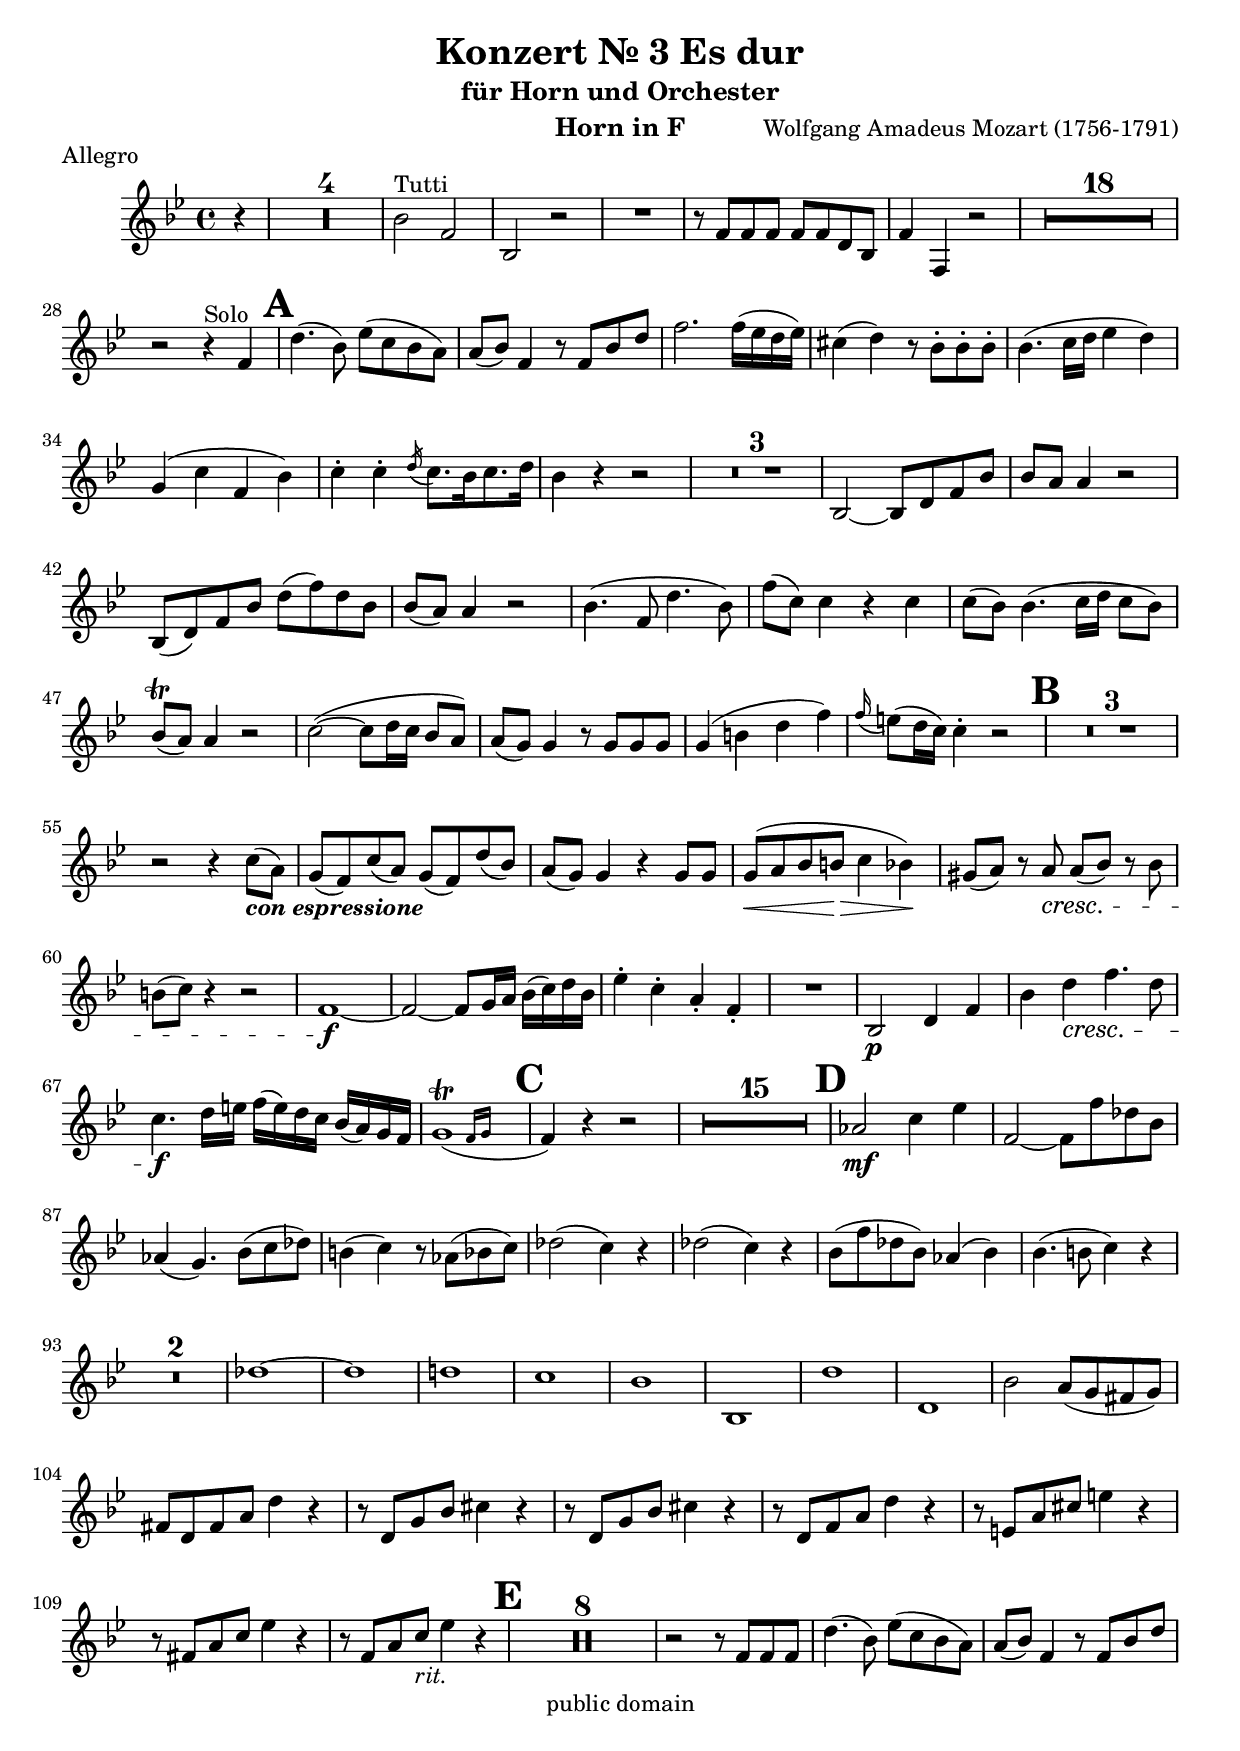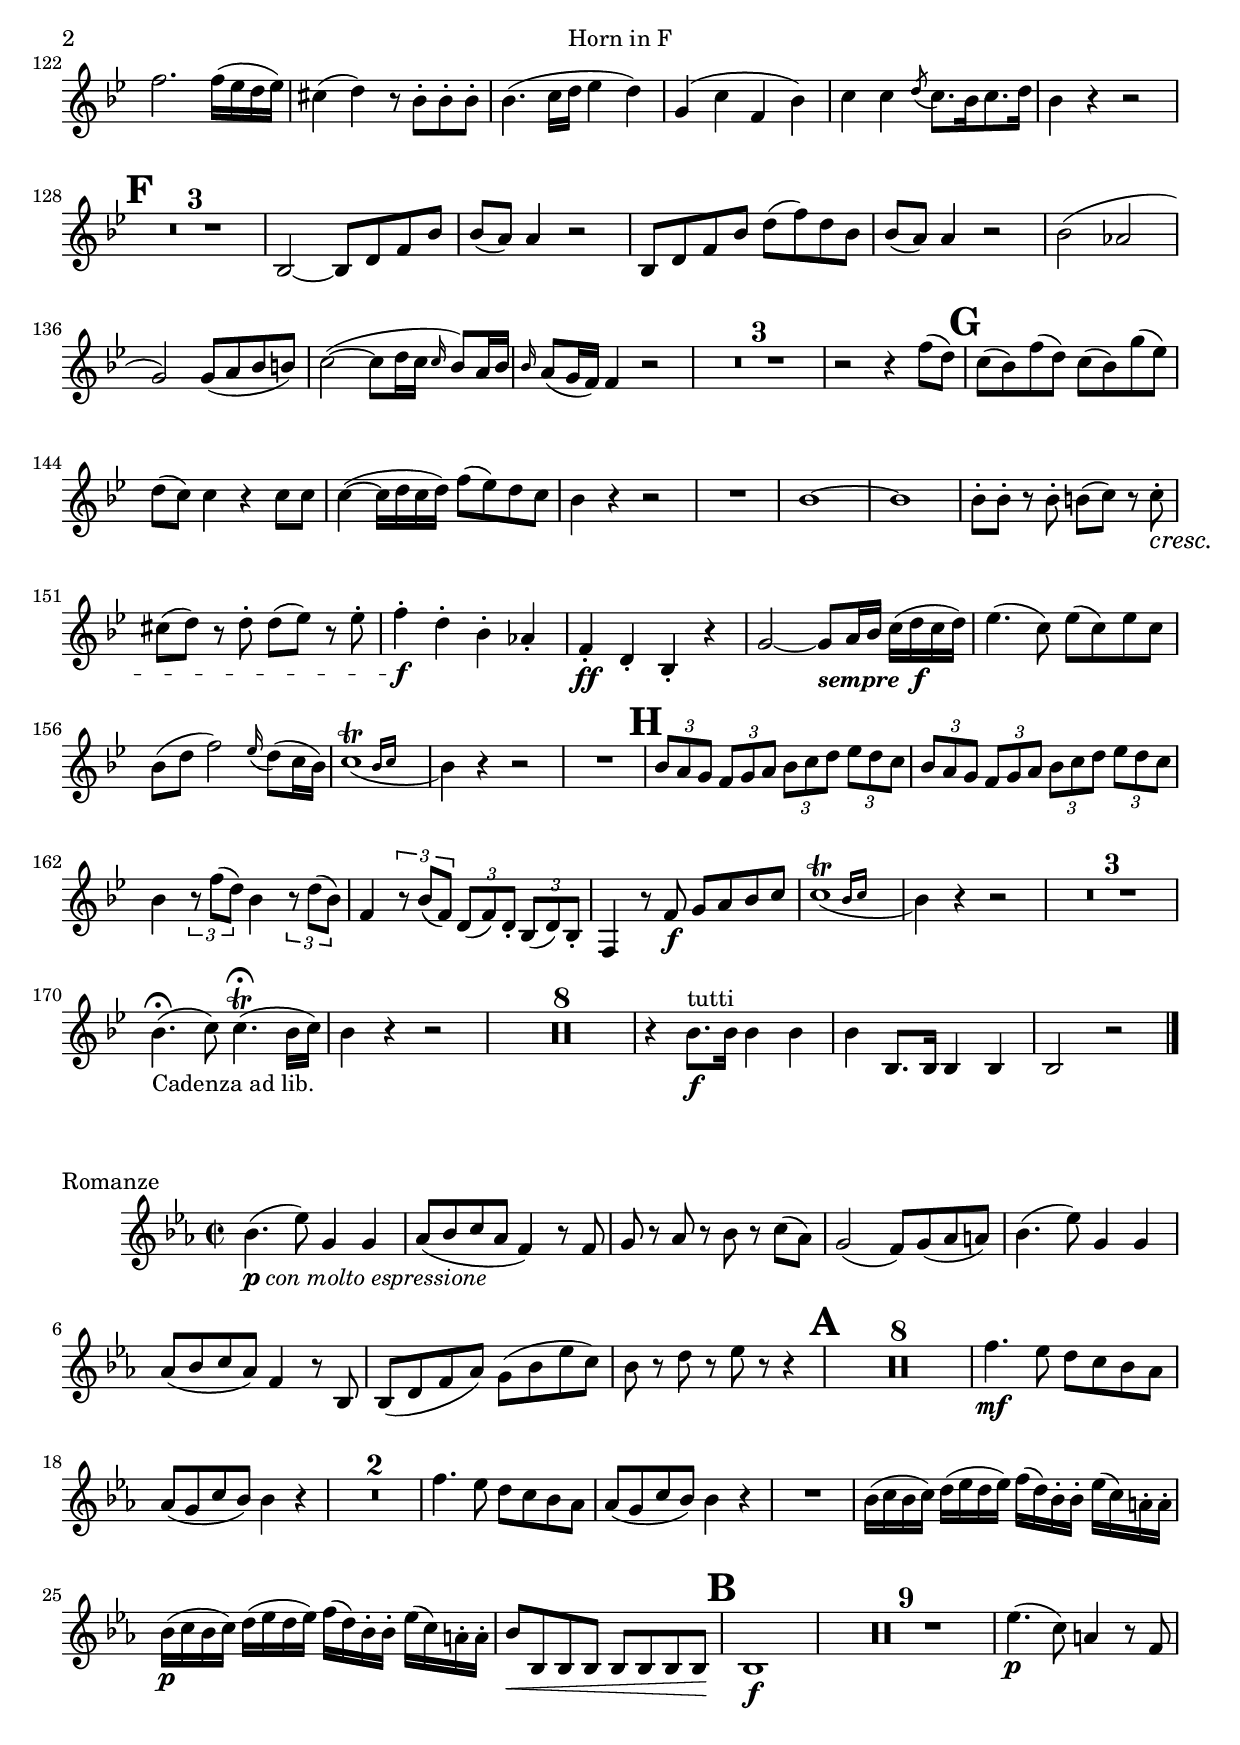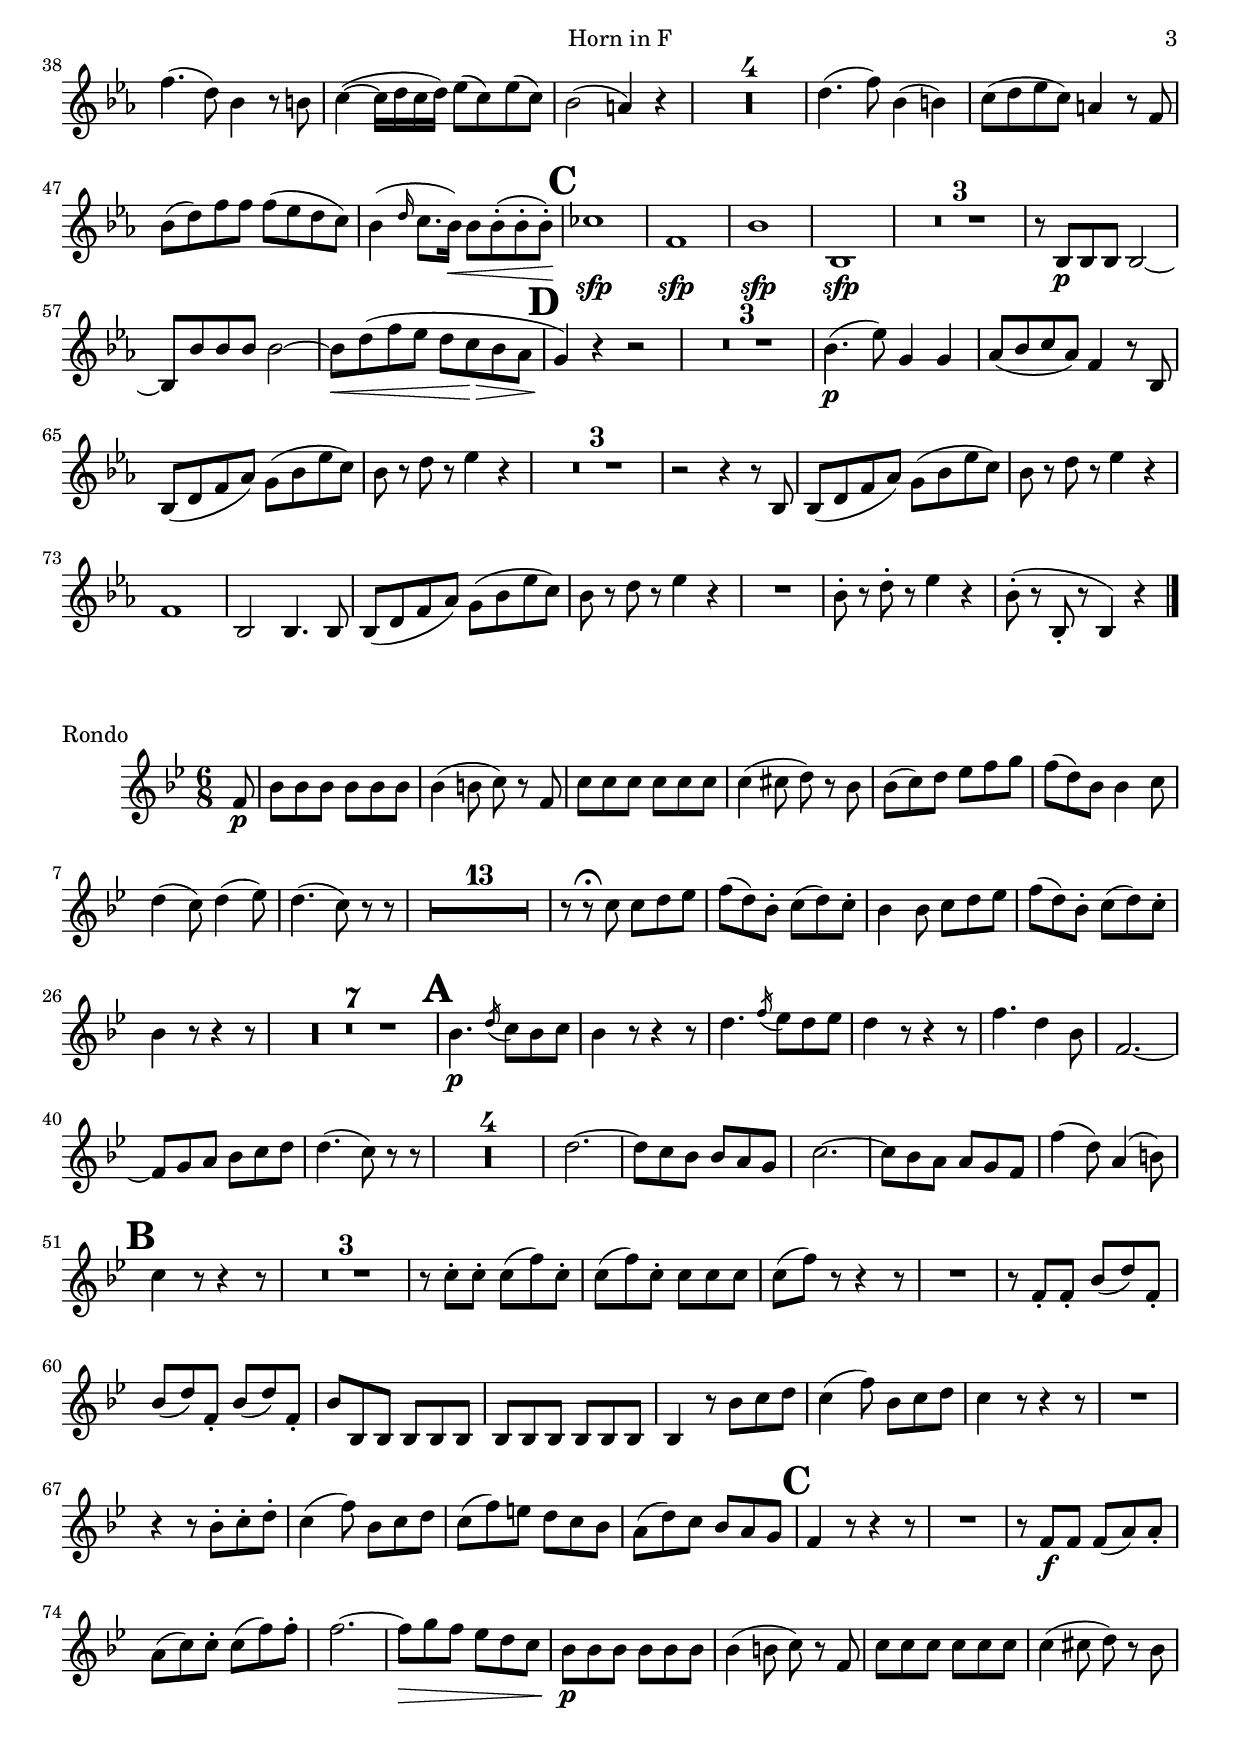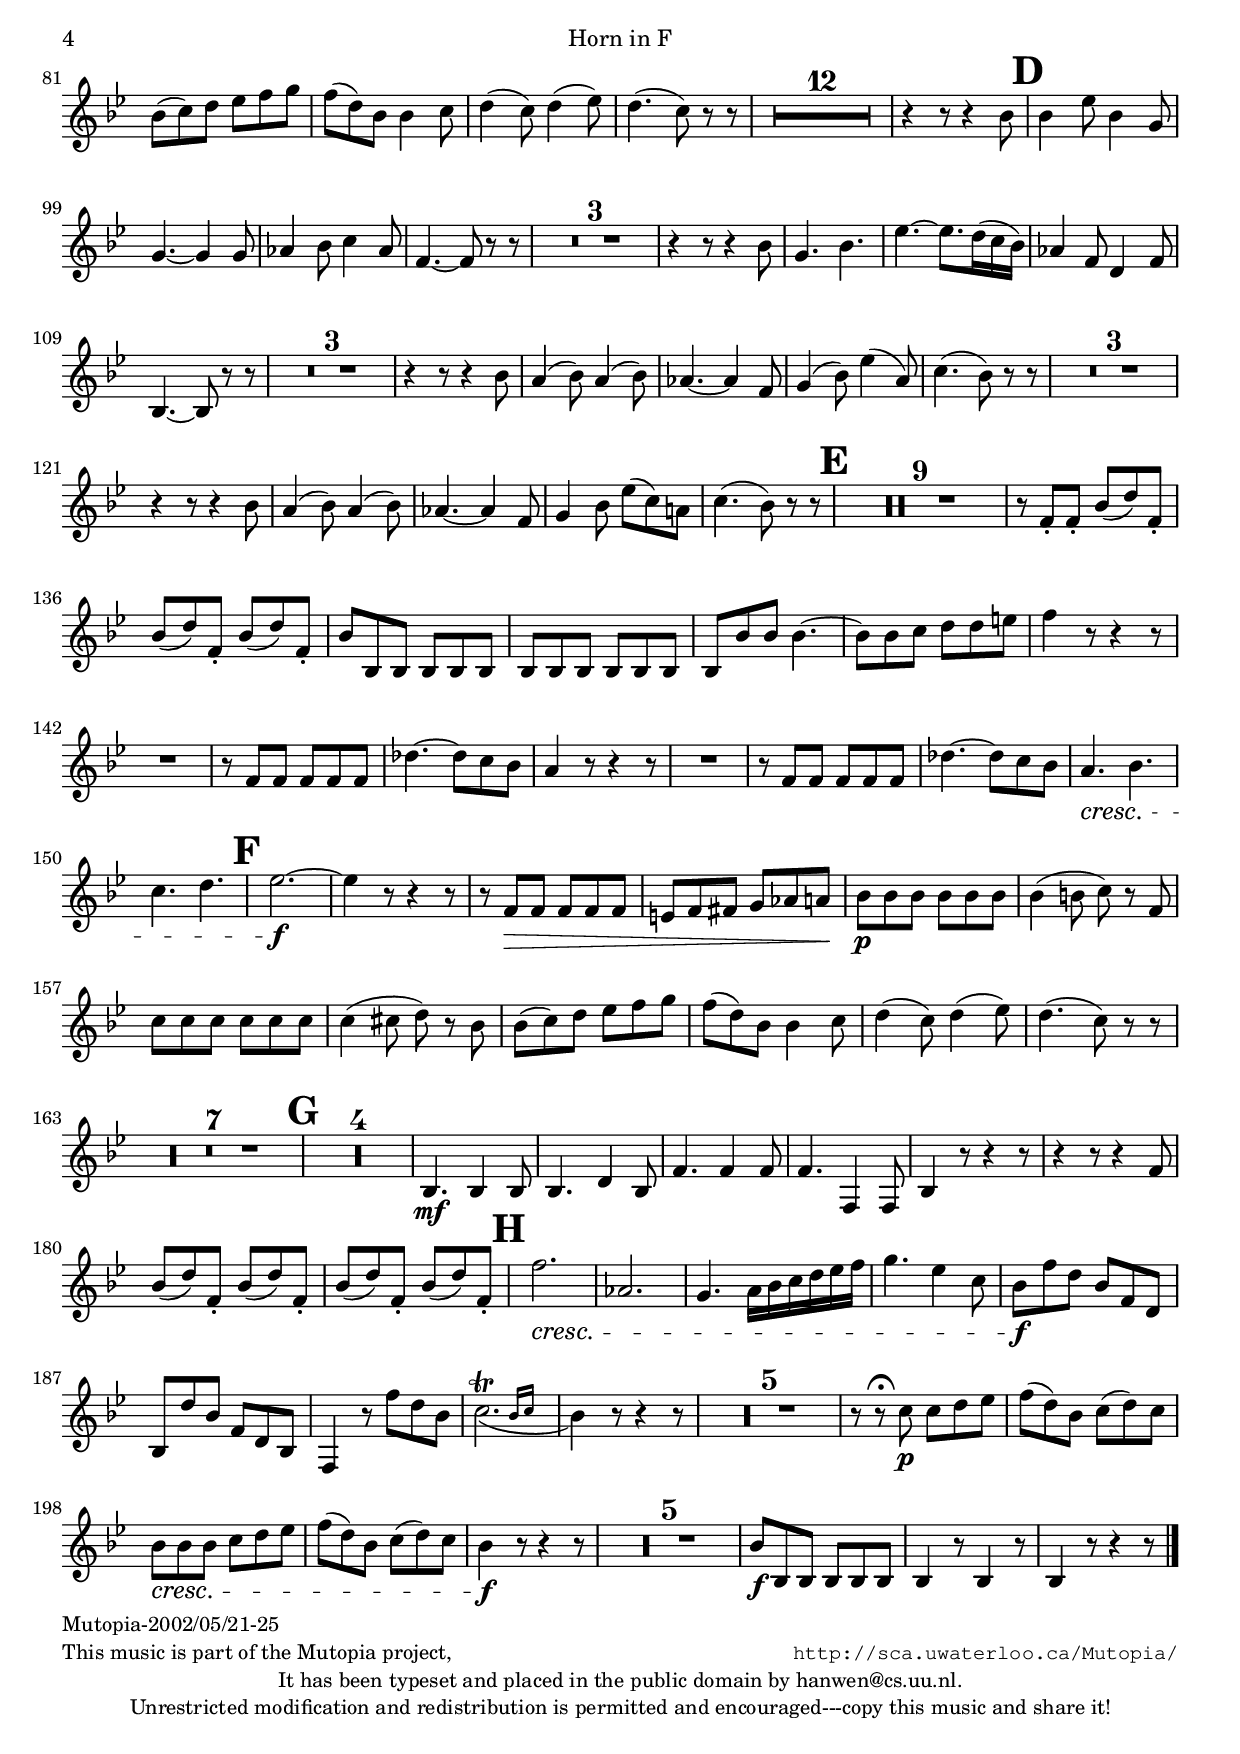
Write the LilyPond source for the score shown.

\header{
  title = "Konzert Nr. 3 Es dur"
  subtitle = "für Horn und Orchester"
  composer = "Wolfgang Amadeus Mozart (1756-1791)"
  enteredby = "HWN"
  opus = "KV 447"

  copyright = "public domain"
  instrument = "Horn in F"
  editor = "Henri Kling"
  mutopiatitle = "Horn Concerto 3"
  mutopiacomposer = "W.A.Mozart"
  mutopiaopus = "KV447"
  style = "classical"
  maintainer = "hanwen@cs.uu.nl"
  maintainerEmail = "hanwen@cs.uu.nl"
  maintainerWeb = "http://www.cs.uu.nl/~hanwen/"	
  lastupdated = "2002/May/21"
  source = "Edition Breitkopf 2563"
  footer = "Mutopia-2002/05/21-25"

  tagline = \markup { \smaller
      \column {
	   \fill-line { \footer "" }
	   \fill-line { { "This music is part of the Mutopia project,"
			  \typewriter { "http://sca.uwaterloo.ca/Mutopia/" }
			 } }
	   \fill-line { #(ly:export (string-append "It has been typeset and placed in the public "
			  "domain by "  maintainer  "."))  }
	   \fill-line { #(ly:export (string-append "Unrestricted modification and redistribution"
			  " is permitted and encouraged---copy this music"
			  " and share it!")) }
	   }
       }
}
%{

This is the Mozart 3 for horn.  It's from an Edition Breitkopf EB
2563, edited by Henri Kling. Henri Kling (1842-1918) was a horn
virtuoso that taught in Geneva. 

%}

\version "2.9.16"

% 

longgrace = \override Stem  #'stroke-style = #'()
endlonggrace = \revert Stem #'stroke-style
ritenuto = \markup { \italic  "rit." }

\version "2.10.0"
  
cresc =  {
    #(ly:export (make-event-chord (list (make-span-event 'CrescendoEvent START)))) 
    \set crescendoText =  \markup { \italic \bold "cresc." }
    \set crescendoSpanner =  #'text
}

\layout {
    \context {
        \Score
        skipBars = ##t
        midiInstrument = #"french horn"
        %% try to mimic Breitkopf
        \override RehearsalMark #'padding = #1
        \override MultiMeasureRest #'padding = #0.5
        restNumberThreshold = #1

	\override RehearsalMark #'font-series = #'bold
	\override RehearsalMark #'font-size = #4.5

        \override Beam #'thickness = #0.6
        \override Beam #'space-function = #(lambda (beam mult) 0.8)
    }
    \context {
        \Staff
        \override VerticalAxisGroup #'minimum-Y-extent = #'(-2.5 . 3.5)
    }
}

\paper{

    % #(define fonts my-sheet)

    % stress page breaking on a6 paper:
    % line-width = 80 \mm
    % paper-width = 105 \mm
    % paper-height = 149 \mm
    
    indent = 10. \mm
    line-width = 189. \mm
    ragged-last-bottom = ##f

}


\version "2.3.4"
% 

longgrace = \override Stem  #'stroke-style = #'()
endlonggrace = \revert Stem #'stroke-style
ritenuto = \markup { \italic  "rit." }

\version "2.10.0"
  
cresc =  {
    #(ly:export (make-event-chord (list (make-span-event 'CrescendoEvent START)))) 
    \set crescendoText =  \markup { \italic \bold "cresc." }
    \set crescendoSpanner =  #'text
}

\layout {
    \context {
        \Score
        skipBars = ##t
        midiInstrument = #"french horn"
        %% try to mimic Breitkopf
        \override RehearsalMark #'padding = #1
        \override MultiMeasureRest #'padding = #0.5
        restNumberThreshold = #1

	\override RehearsalMark #'font-series = #'bold
	\override RehearsalMark #'font-size = #4.5

        \override Beam #'thickness = #0.6
        \override Beam #'space-function = #(lambda (beam mult) 0.8)
    }
    \context {
        \Staff
        \override VerticalAxisGroup #'minimum-Y-extent = #'(-2.5 . 3.5)
    }
}

\paper{

    % #(define fonts my-sheet)

    % stress page breaking on a6 paper:
    % line-width = 80 \mm
    % paper-width = 105 \mm
    % paper-height = 149 \mm
    
    indent = 10. \mm
    line-width = 189. \mm
    ragged-last-bottom = ##f

}



allegro =
	
	\relative c'
{
	\time 4/4
	\key c \major
	\partial 4
	r4 
	|
	R1*4
	c'2^"Tutti" g
	c, r
	R1*1
	r8 g' g g  g g e c
	g'4 g, r2
	R1*18
	r2 r4^"Solo" g'4 |
	\mark "A"
	e'4. ( c8)  f[ (d c  b) ]
	 b[( c)] g4 r8  g[ c e]
	g2.   g16[( f e  f)]
	dis4 ( e4) r8  c8[-. c-. c-.]
	c4.(  d16[ e]  f4  e)
	a,( d g, c)
	d-. d-. \grace {
  \override Stem  #'stroke-style = #"grace"
   e16( 
  \revert Stem #'stroke-style }
 d8.[) c16 d8. e16]
	c4 r r2
	R1*3
	c,2 ~  c8[ e g c]
	 c[  b ] b4 r2
	 c,8[ ( e) g c]  e[( g) e c]
	 c[( b)] b4 r2
	c4.( g8 e'4. c8)
	 g'[( d) ] d4 r4 d
	 d8[ ( c)] c4.(  d16[ e]  d8[  c)]
	 c8[(\trill  b)] b4 r2 |
	d2( ~   d8[ e16 d]  c8[  b)] |
	 b[( a)] a4 r8  a[ a a]
	a4( cis e  g)
	\grace {
  \override Stem  #'stroke-style = #"grace"
   \longgrace g16( \endlonggrace 
  \revert Stem #'stroke-style }

	 fis8[)( e16  d)] d4-. r2 | 
	\mark "B"
	R1*3
	r2 r4  d8[(_\markup { \italic \bold "con espressione" } b) ]
	 a[(  g) d'(  b)]  a[(  g) e'(  c) ]
	 b8[(  a)] a4 r4  a8[ a]
	 a[( \< b c cis\!\> ]  d4  c\!)
	 ais8[( b)] r8 \cresc b  b[( c)] r c
	 cis[ ( d)] r4 r2
	\endcresc g,1\f ~ g2 ~  g8[ a16 b]  c[( d) e c]
	%% 64
	f4-. d-. b-. g-.
	R1

	c,2\p e4 g c \cresc e g4. e8 |
	\endcresc d4.\f  e16[ fis]  g[ ( fis) e d]  c[( b) a g]

	<< a1(\trill
	  { s2 \grace {
  \override Stem   #'stroke-style = #"grace"
    g16[ a] 
  \revert Stem #'stroke-style }
 } >>
	\mark "C"
	 g4) r r2
	R1*15
	\mark "D"
	bes2\mf d4 f
	g,2~  g8[ g' es c]|
	bes4(  a4.)  c8[( d  es)]
	cis4( d) r8  bes[ (c  d)]
	es2 ( d4) r
	es2 ( d4) r
	 c8[( g' es  c)] bes4( c)
	c4.( cis8  d4) r
	R1*2
	es1~es1|
	e!
	d
	c
	c,
	e'
	e,
	c'2  b8[( a gis  a)]
	 gis8[ e gis b ] e4 r |
	r8  e,[ a c] dis4 r
	r8  e,[ a c] dis4 r
	r8  e,[ g b] e4 r
	r8  fis,[ b dis] fis4 r
	r8  gis,[ b d] f4 r
	r8  g,[ b d_\ritenuto ] f4 r
	\mark  "E"
	R1*8
	r2 r8  g,[ g g]
	e'4.( c8)  f[( d c  b)]
	 b[( c)] g4 r8  g[ c e] |
	g2.   g16[( f e  f)]
	dis4( e) r8  c[-. c-. c-.]
	c4.(  d16[ e] f4  e)
	a, ( d g,  c)
	d d 
	    \grace {
  \override Stem   #'stroke-style = #"grace"
   e8( 
  \revert Stem #'stroke-style }

	   d8.[) c16 d8. e16] 
	c4 r r2
	\mark "F"
	R1*3
	c,2~ c8[ e g c]
	 c8[( b)] b4 r2
	 c,8[ e g c ]  e[ ( g) e c]
	 c[( b)] b4 r2
	c2 (bes  a)  a8[(b c  cis)]
	d2( ~  d8[ e16 d] \grace {
  \override Stem   #'stroke-style = #"grace"
   \longgrace d16( \endlonggrace 
  \revert Stem #'stroke-style }
 c8[) b16  c)]
	\grace {
  \override Stem   #'stroke-style = #"grace"
   \longgrace c16 \endlonggrace 
  \revert Stem #'stroke-style }
 b8[( a16  g)] g4 r2 |
	R1*3
	r2 r4  g'8[( e)]
	\mark "G"
	 d[( c) g'( e)]  d[( c) a'( f)]
	 e[( d)] d4 r  d8[ d]
	d4(~  d16[ e d  e)]  g8[( f) e d] |
	c4 r r2
	R1
	c1 ~
	c |
	 c8[-. c-.] r c-.  cis[( d)] r\cresc d-. |
	 dis[( e)] r e-.  e[( f)] r f-. |
	g4-.\f\endcresc  e-. c-. bes-. |
	g-.\ff e-. c-. r |
	a'2 ~  a8[_""_\markup { \bold \italic "sempre " \dynamic "f" }  b16 c]  d[( e d  e)]

	
	f4. ( d8)  f8[ ( d) f d]
	 c[ (e]  g2) \grace {
  \override Stem   #'stroke-style = #"grace"
   \longgrace f16(  \endlonggrace 
  \revert Stem #'stroke-style }
  e8[)( d16  c)]

	<< d1\trill _(
	  { s2 \grace {
  \override Stem   #'stroke-style = #"grace"
    c16[ d] 
  \revert Stem #'stroke-style }
 } >>
	
	 c4) r r2
	R1 |
	\mark "H"
	\times 2/3 {  c8[ b a ] } \times 2/3 {  g[ a b] }
	  \times 2/3 {  c[ d e] } \times 2/3 {  f[ e d] } |
	\times 2/3 {  c[ b a ] } \times 2/3 {  g[ a b] }
	  \times 2/3 {  c[ d e] } \times 2/3 {  f[ e d] }|
	c4 \times 2/3 {  r8  g'[( e)]} c4 \times 2/3 {  r8  e[ ( c)]} |
	g4 \times 2/3 {  r8  c8[( g)] } \times 2/3 {  e[ ( g) e-. ] } \times 2/3 {  c[ ( e) c-.] }|
	g4 r8 g'\f  a[ b c d]|

	<< d1_(\trill
	  { s2 \grace {
  \override Stem   #'stroke-style = #"grace"
    c16[ d] 
  \revert Stem #'stroke-style }
 }  >>
	 c4) r r2
	R1*3

	c4.^\fermata_"Cadenza ad lib." ( d8) d4.\trill^\fermata (  c16[  d)] 
	c4 r r2
	R1*8
	r4  c8.[^"tutti"\f c16] c4 c
	c  c,8.[ c16] c4 c|
	c2 r2 \bar "|."
	
}


\version "2.5.13"
% 

longgrace = \override Stem  #'stroke-style = #'()
endlonggrace = \revert Stem #'stroke-style
ritenuto = \markup { \italic  "rit." }

\version "2.10.0"
  
cresc =  {
    #(ly:export (make-event-chord (list (make-span-event 'CrescendoEvent START)))) 
    \set crescendoText =  \markup { \italic \bold "cresc." }
    \set crescendoSpanner =  #'text
}

\layout {
    \context {
        \Score
        skipBars = ##t
        midiInstrument = #"french horn"
        %% try to mimic Breitkopf
        \override RehearsalMark #'padding = #1
        \override MultiMeasureRest #'padding = #0.5
        restNumberThreshold = #1

	\override RehearsalMark #'font-series = #'bold
	\override RehearsalMark #'font-size = #4.5

        \override Beam #'thickness = #0.6
        \override Beam #'space-function = #(lambda (beam mult) 0.8)
    }
    \context {
        \Staff
        \override VerticalAxisGroup #'minimum-Y-extent = #'(-2.5 . 3.5)
    }
}

\paper{

    % #(define fonts my-sheet)

    % stress page breaking on a6 paper:
    % line-width = 80 \mm
    % paper-width = 105 \mm
    % paper-height = 149 \mm
    
    indent = 10. \mm
    line-width = 189. \mm
    ragged-last-bottom = ##f

}



romanze =  \relative c' {
	\key f \major
	\time 2/2
	\set Score.skipBars =  ##t

	c'4.( _\markup { \dynamic "p" \italic { "" con molto espressione } }
		 f8) a,4 a
	 bes8[( c d bes]  g4) r8 g
	a r bes r c r  d[( bes)]
	a2(  g8[) a( bes  b)]
	c4. ( f8) a,4 a |
	% 6 
	 bes8[ (c d bes)] g4 r8 c,
	 c8[( e g  bes)]  a[( c f  d)]
	c r e r f r r4
	\mark "A"
	R1*8
	g4.\mf f8   e[ d c bes]
	% 18
	 bes[( a d  c)] c4 r
	R1*2
	g'4. f8  e[ d c bes]
	 bes[ (a d  c)] c4 r
	R1
	% 25
	 c16[ ( d c  d)]  e[ ( f e  f)]  g[( e) c-. c-.]  f[( d) b-. b-.]
	 c16[\p ( d c  d)]  e[ ( f e  f)]  g[( e) c-. c-.]  f[( d) b-. b-.]
	 c8[ \< c, c c]  c[ c c c\!]
	\mark "B"
	c1\f
	R1*9
	f'4.(\p  d8) b4 r8 g
	g'4.( e8) c4 r8 cis |
	% 39
	d4(~  d16[ e d  e)]  f8[ ( d) f( d)]
	c2( b4) r
	R1*4
	e4. ( g8) c,4 ( cis)
	 d8[( e f  d)] b4 r8 g
	 c[ ( e) g g]  g[( f e  d)]
	c4(
	\grace {
  \override Stem   #'stroke-style = #"grace"
   \longgrace e16 \endlonggrace 
  \revert Stem #'stroke-style }

	 d8.[  c16) \< ]  c8[ c-.( c-. c)-.]\!
	\mark "C"

	%% this is a trick to get the sfp-s to align. 
	\override Hairpin   #'transparent = ##t
	des1\sfp \> 
	g,1\sfp\!  \> 
	c\sfp \!   \> 
	c,\sfp\!
	\revert Hairpin #'transparent 
	R1*3
	r8  c[\p c c] c2~
	 c8[ c' c c] c2~
	 c8[ \< e( g f]  e[  d\!\> c bes]
	\mark "D"
	a4\!) r r2
	R1*3
	c4.\p ( f8) a,4 a |
	 bes8[ (c d bes)] g4 r8 c,
	 c8[( e g  bes)]  a[( c f  d)]
	c r e r f4 r4
	R1*3
	r2 r4 r8 c,8
	 c8[( e g  bes)]  a[( c f  d)]
	c r e r f4 r4	
	g,1
	c,2 c4. c8
	 c8[( e g  bes)]  a[( c f  d)]
	c r e r f4 r4			% -. ? 

	R1
	c8-.   r e-. r f4 r4

	% Finish with F if played separately 
	c8-.(   r c,-. r  c4) r4| 
	\bar "|."
}



\version "2.11.61"

% \include "mozart-hrn3-defs.ily"

rondotheme =  \relative c' {
	 c'8[ c c]  c[ c c]
	c4( cis8  d) r g,
	 d'8[ d d]  d[ d d]
	d4( dis8  e) r c |
	 c[( d) e]  f[ g a]
	 g[ ( e) c] c4 d8
	e4( d8) e4( f8)
	e4.( d8) r r |
}

lipbreaker =  \relative c'
{
 	r8  g'[-. g-.]  c[( e) g,-.]
	 c[( e) g,-.]  c[( e) g,-.]
	 c[ c, c]  c[ c c]
	 c[ c c]  c[ c c]
}

rightsixteenth = { \set stemLeftBeamCount =  1
  \set stemRightBeamCount =  2 }
leftsixteenth = { \set stemLeftBeamCount =  2
  \set stemRightBeamCount =  1 }
bothsixteenth = { \set stemLeftBeamCount =  2
  \set stemRightBeamCount =  2 }

rondo =  	\relative c'
{
	\partial 8
	\time 6/8
	\key c \major
	
	g'8\p |
	
	\rondotheme
	
	R2.*13 |
	r8 r^\fermata d'  d[ e f]
	 g[ ( e) c-.]  d[( e) d-.]
	c4 c8  d[ e f]
	 g[( e) c-.]  d[( e) d-.]
	c4 r8 r4 r8 |
	R2.*7
	\mark  "A"
	c4.\p \grace {
  \override Stem   #'stroke-style = #"grace"
   e16( 
  \revert Stem #'stroke-style }
  d8[) c d]
	c4 r8 r4 r8
	e4. \grace {
  \override Stem   #'stroke-style = #"grace"
   g16( 
  \revert Stem #'stroke-style }
  f8[) e f]
	e4 r8 r4 r8
	g4. e4 c8
	g2.~
	 g8[ a b]  c[ d e ]
	e4.( d8) r r
	R2.*4
	e2.~ |
	 e8[ d c]  c[ b a]
	d2.~
	 d8[ c b]  b[ a g]
	g'4( e8) b4( cis8)
	\mark "B"
	d4 r8 r4 r8
	R2.*3 |
	r8  d[-. d-.]  d[( g) d-.]
	 d[( g) d-.]  d[ d d]
	 d[( g)] r r4 r8
	R2.*1
	\lipbreaker
	c,,4 r8  c'[ d e]
	d4( g8)  c,[ d e]
	d4 r8 r4 r8
	R2. |
	r4 r8  c[-. d-. e-.]
	d4( g8)  c,[ d e]
	 d[( g) fis]  e[ d c]
	 b[ ( e) d]  c[ b a]
	\mark "C"
	g4 r8 r4 r8
	R2. |
	%
	r8  g[\f g]  g[(  b) b-.]
	 b[( d) d-.]  d[( g) g-.]
	g2.~
	 g8[ \> a g]  f[ e d]
	<< \rondotheme
	  { s8\!\p } >>
	  
	R2.*12
	r4 r8 r4 c8
	\mark "D"
	c4 f8 c4 a8
	a4.~a4 a8
	bes4 c8 d4 bes8
	g4. ~ g8 r r
	R2.*3
	r4 r8 r4 c8
	a4. c
	f ~  f8.[ \rightsixteenth e16(  \bothsixteenth d  c)]
	bes4 g8 e4 g8
	c,4. ~ c8 r r
	R2.*3| 
	r4 r8 r4 c'8
	b4( c8) b4( c8)
	bes4. ~ bes4 g8
	a4 ( c8) f4 ( b,8)
	d4. ( c8) r r
	R2.*3| 
	r4 r8 r4 c8
	b4( c8) b4( c8)
	bes4. ~ bes4 g8
	a4 c8  f[ ( d) b!]
	d4. ( c8) r r
	\mark "E"
	R2.*9  |
	\lipbreaker 
	c,8[ c' c] c4.~
	c8[ c d]  e[ e fis] 
	g4 r8 r4 r8
	R2.
	r8  g,[ g]  g[ g g] |
	es'4. ~  es8[ d c]
	b4 r8 r4 r8
	R2. |
	r8  g[ g]  g[ g g]
	es'4. ~  es8[ d c]
	\cresc b4.  c4. d4. e4.
	\mark "F"
	\endcresc
	
	f2.\f ~ |
	f4 r8 r4 r8
	r8  g,[\> g]  g[ g g]
	
	% Edition breitkopf says a-flat (silly!)
	 fis[  g gis] 
		  a[ bes b]\!

	%% EB does the slur in the Rondo differently from the 1st adn 2nd time.
	%% why. Should check with MS.
	<< \rondotheme
	  { s8\p } >>
	R2.*7
	\mark "G"
	R2.*4
	c,4.\mf c4 c8
	c4. e4 c8
	g'4. g4 g8
	g4. g,4 g8
	c4 r8 r4 r8
	r4 r8 r4 g'8
	 c[ ( e) g,-.] 	 c[ ( e) g,-.]
	 c[ ( e) g,-.] 	 c[ ( e) g,-.]
	\mark "H"
	\cresc g'2.  bes,2.
	a4.  b16[ c d e f g]
	a4. f4 d8
	\endcresc c8[\f g' e]  c[ g e]
	 c[ e' c]   g[ e c]
	g4 r8  g''8[ e c]

	
	<< d2._(\trill
	  { s2 	\grace {
  \override Stem   #'stroke-style = #"grace"
     c16[ d] 
  \revert Stem #'stroke-style }
 } >>
	
	
	 c4) r8 r4 r8
	R2.*5
	r8 r8^\fermata d8\p  d[ e f]
	 g[ ( e) c]  d[( e) d]
	\cresc  c[  c c]  d[ e f]
	 g[( e) c]  d[( e) d]
	\endcresc c4\f  r8 r4 r8
	R2.*5
	 c8[\f c, c]  c[ c c]
	c4 r8 c4 r8

	% This is technically incorrect, since we started with an 8th
	% note pickup, but both eulenburg and EB do this as well.
	c4 r8 r4 r8 \bar "|."		
}



\paper {
    between-system-padding = 0.0
    between-system-space = 20 \mm
}


\book {
    \score {
	{ \transpose c' bes \allegro }
	\layout { }
	\header { piece = "Allegro" opus = "" }	
	
  \midi {
    \context {
      \Score
      tempoWholesPerMinute = #(ly:make-moment 90 4)
      }
    }


    }

    \score {
	{ \transpose c' bes \romanze }
	\header { piece = "Romanze" opus = "" }	
	
  \midi {
    \context {
      \Score
      tempoWholesPerMinute = #(ly:make-moment 70 4)
      }
    }


	\layout {}
    }

    \score
    {
	{ \transpose c' bes \rondo }
	\header { piece = "Rondo" opus = "" }
	
  \midi {
    \context {
      \Score
      tempoWholesPerMinute = #(ly:make-moment 100 4)
      }
    }


	\layout { }
    }
}

%% Local Variables:
%% coding: utf-8
%% End:
